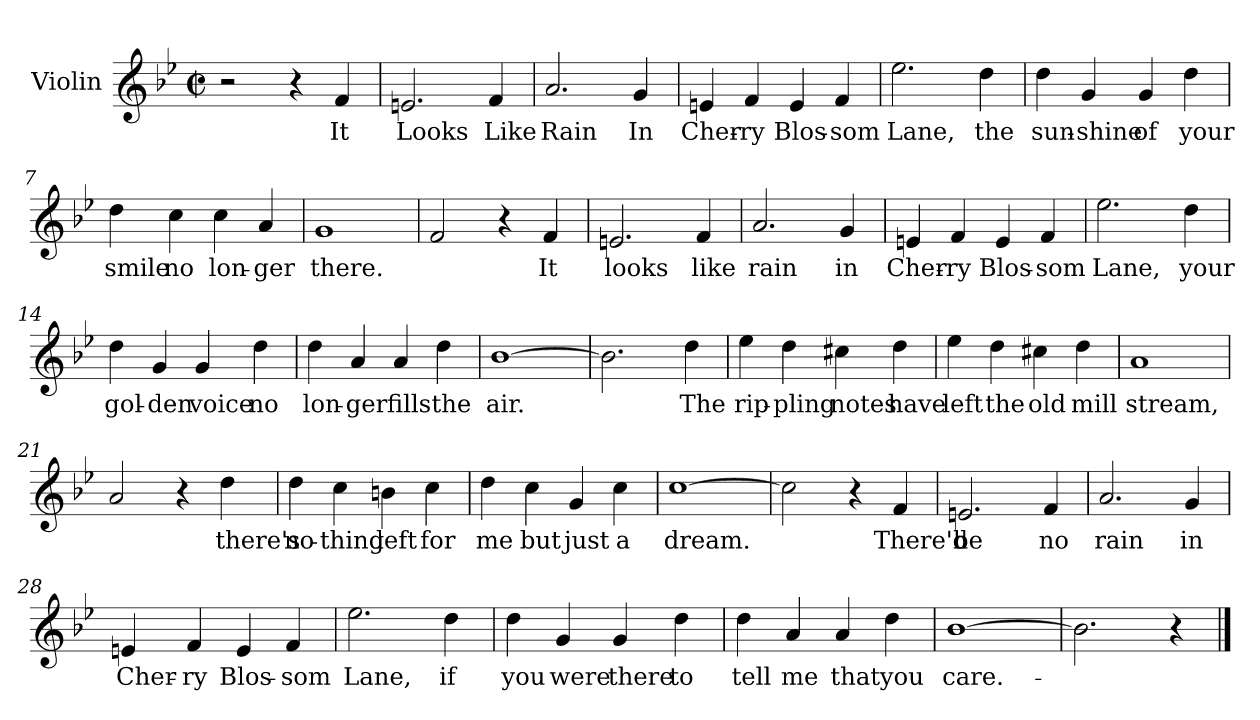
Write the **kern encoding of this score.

**kern	**text
*part1	*part1
*staff1	*staff1
*I"Violin	*
*I'Vln	*
*clefG2	*
*k[b-e-]	*
*B-:	*
*M2/2	*
*met(c|)	*
=1	=1
2r	.
4r	.
4f/	It
=2	=2
2.en/	Looks
4f/	Like
=3	=3
2.a/	Rain
4g/	In
=4	=4
4en/	Cher-
4f/	-ry
4e/	Blos-
4f/	-som
=5	=5
2.ee-\	Lane,
4dd\	the
!!LO:LB:g=z
=6	=6
4dd\	sun-
4g/	-shine
4g/	of
4dd\	your
=7	=7
4dd\	smile
4cc\	no
4cc\	lon-
4a/	-ger
=8	=8
1g	there.
=9	=9
2f/	.
4r	.
4f/	It
=10	=10
2.en/	looks
4f/	like
!!LO:LB:g=z
=11	=11
2.a/	rain
4g/	in
=12	=12
4en/	Cher-
4f/	-ry
4e/	Blos-
4f/	-som
=13	=13
2.ee-\	Lane,
4dd\	your
=14	=14
4dd\	gol-
4g/	-den
4g/	voice
4dd\	no
=15	=15
4dd\	lon-
4a/	-ger
4a/	fills
4dd\	the
!!LO:LB:g=z
=16	=16
[1b-	air.
=17	=17
2.b-\]	.
4dd\	The
=18	=18
4ee-\	rip-
4dd\	-pling
4cc#X\	notes
4dd\	have
=19	=19
4ee-\	left
4dd\	the
4cc#X\	old
4dd\	mill
=20	=20
1a	stream,
!!LO:LB:g=z
=21	=21
2a/	.
4r	.
4dd\	there's
=22	=22
4dd\	no-
4cc\	-thing
4bn\	left
4cc\	for
=23	=23
4dd\	me
4cc\	but
4g/	just
4cc\	a
=24	=24
[1cc	dream.
=25	=25
2cc\]	.
4r	.
4f/	There'd
!!LO:LB:g=z
=26	=26
2.en/	be
4f/	no
=27	=27
2.a/	rain
4g/	in
=28	=28
4en/	Cher-
4f/	-ry
4e/	Blos-
4f/	-som
=29	=29
2.ee-\	Lane,
4dd\	if
!!LO:LB:g=z
=30	=30
4dd\	you
4g/	were
4g/	there
4dd\	to
=31	=31
4dd\	tell
4a/	me
4a/	that
4dd\	you
=32	=32
[1b-	care.-
=33	=33
2.b-\]	.
4r	.
==	==
*-	*-
